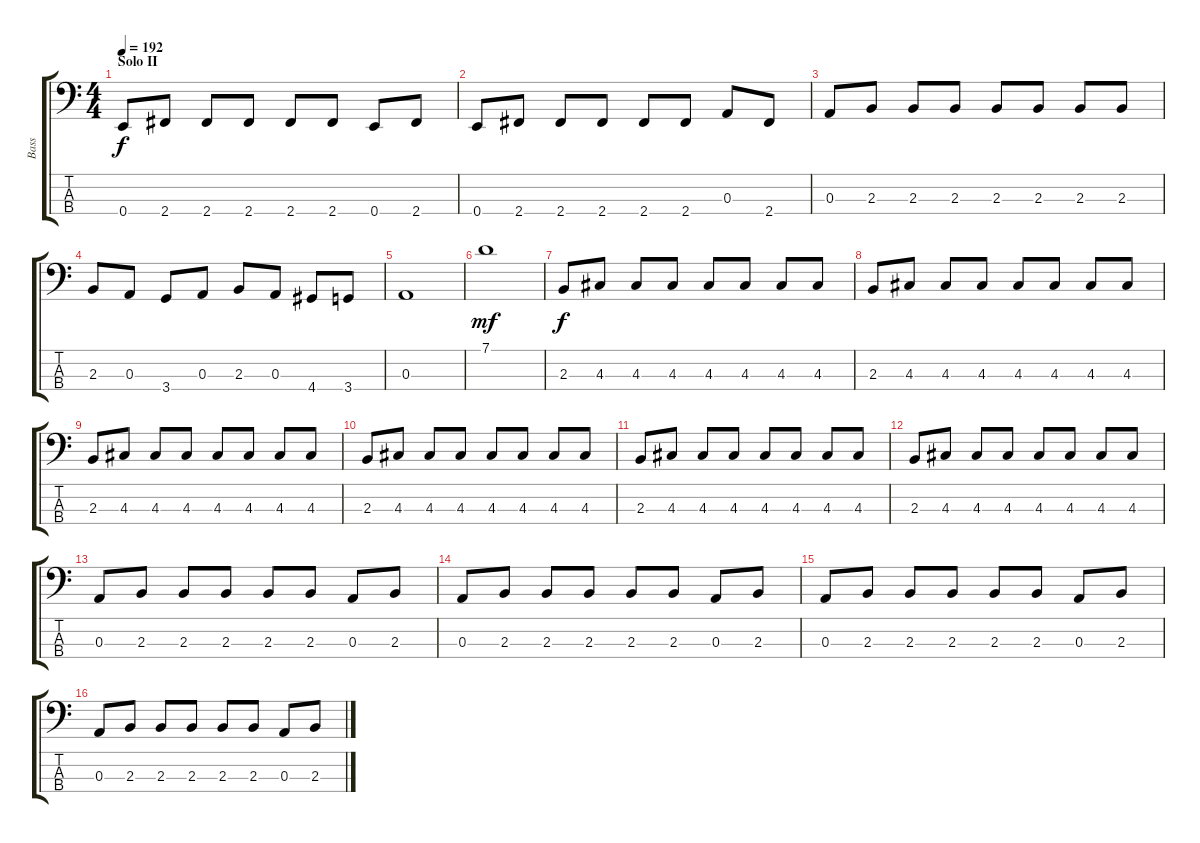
\track ("Bass" "Bass") {instrument fretlessbass}
\staff {score tabs}
\tuning (G2 D2 A1 E1) {hide}
\ts (4 4)
\section ("" "Solo II")
\tempo 192
\clef f4
\ks c
0.4.8{dy f} 2.4.8 2.4.8 2.4.8 2.4.8 2.4.8 0.4.8 2.4.8 |
0.4.8 2.4.8 2.4.8 2.4.8 2.4.8 2.4.8 0.3.8 2.4.8 |
0.3.8 2.3.8 2.3.8 2.3.8 2.3.8 2.3.8 2.3.8 2.3.8 |
2.3.8 0.3.8 3.4.8 0.3.8 2.3.8 0.3.8 4.4.8 3.4.8 |
0.3.1 |
7.1.1{dy mf} |
2.3.8{dy f} 4.3.8 4.3.8 4.3.8 4.3.8 4.3.8 4.3.8 4.3.8 |
2.3.8 4.3.8 4.3.8 4.3.8 4.3.8 4.3.8 4.3.8 4.3.8 |
2.3.8 4.3.8 4.3.8 4.3.8 4.3.8 4.3.8 4.3.8 4.3.8 |
2.3.8 4.3.8 4.3.8 4.3.8 4.3.8 4.3.8 4.3.8 4.3.8 |
2.3.8 4.3.8 4.3.8 4.3.8 4.3.8 4.3.8 4.3.8 4.3.8 |
2.3.8 4.3.8 4.3.8 4.3.8 4.3.8 4.3.8 4.3.8 4.3.8 |
0.3.8 2.3.8 2.3.8 2.3.8 2.3.8 2.3.8 0.3.8 2.3.8 |
0.3.8 2.3.8 2.3.8 2.3.8 2.3.8 2.3.8 0.3.8 2.3.8 |
0.3.8 2.3.8 2.3.8 2.3.8 2.3.8 2.3.8 0.3.8 2.3.8 |
0.3.8 2.3.8 2.3.8 2.3.8 2.3.8 2.3.8 0.3.8 2.3.8
